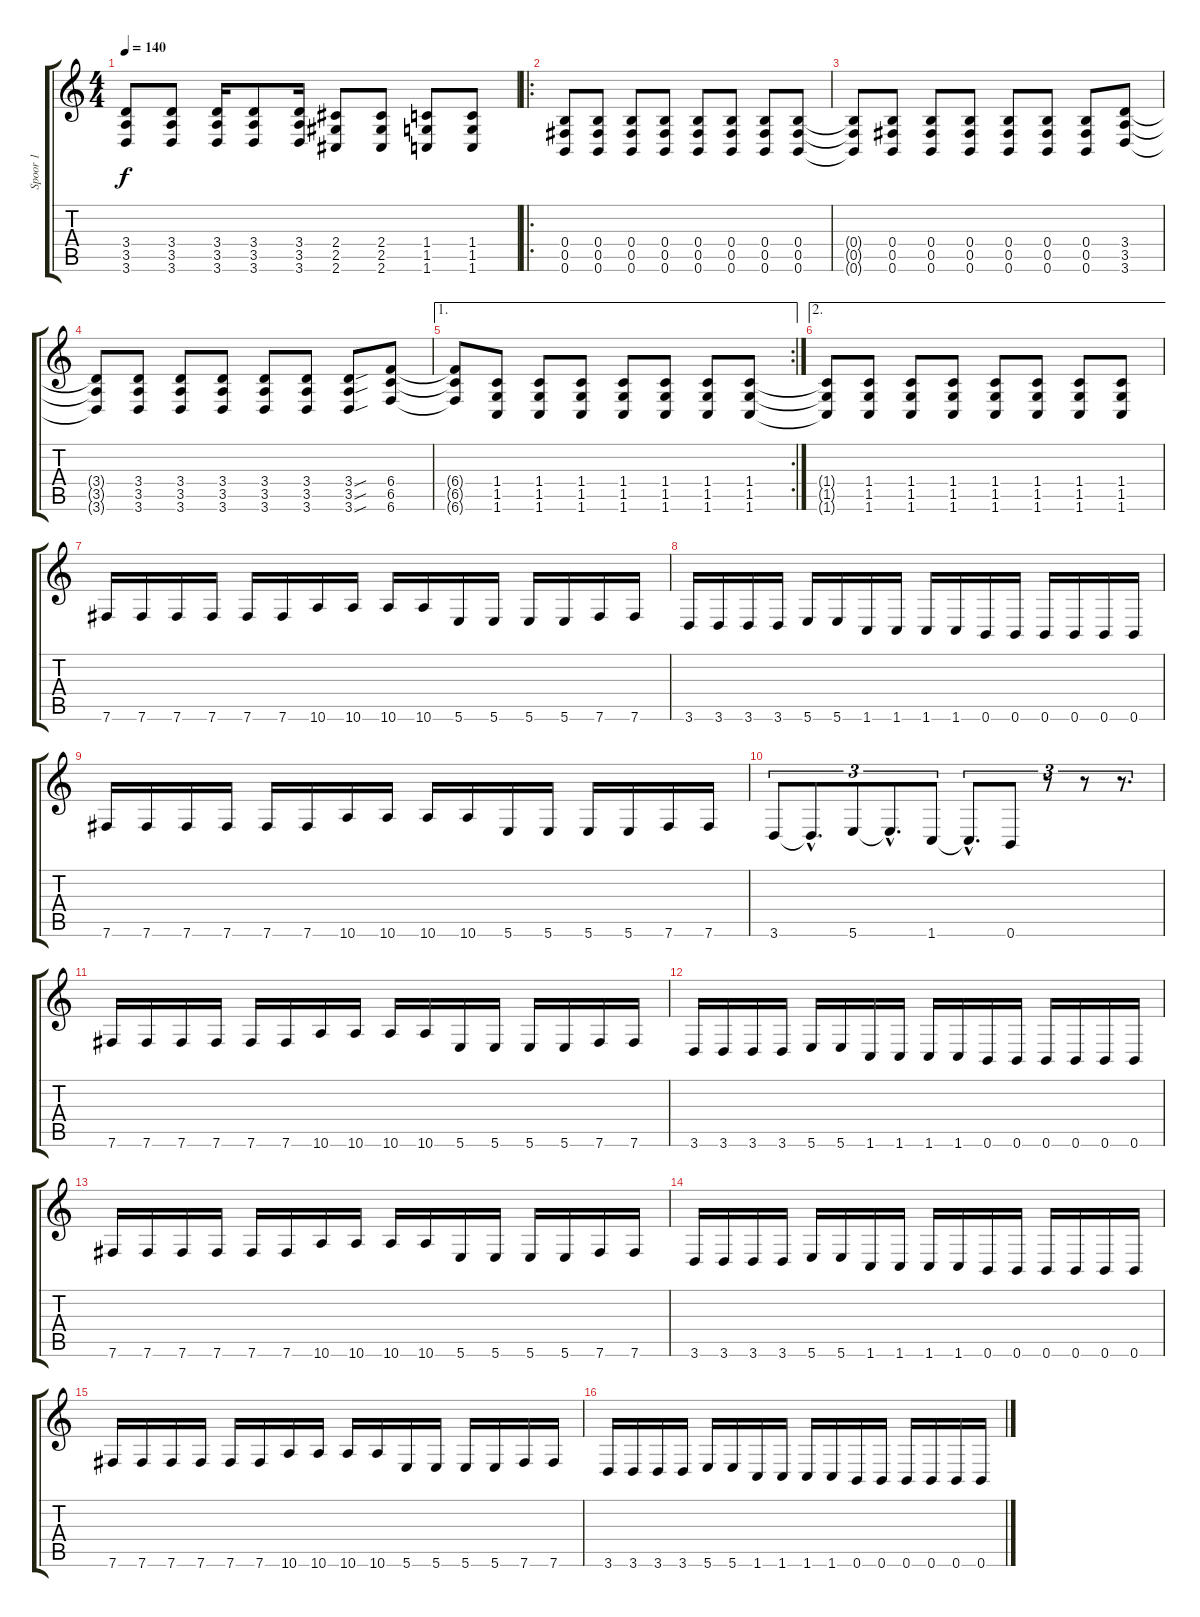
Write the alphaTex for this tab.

\track ("Spoor 1" "Spoor 1") {instrument distortionguitar}
\staff {score tabs}
\tuning (Db4 Ab3 E3 B2 Gb2 B1) {hide}
\ts (4 4)
\tempo 140
\clef g2
\ks c
(3.4 3.5 3.6).8{dy f} (3.4 3.5 3.6).8 (3.4 3.5 3.6).16 (3.4 3.5 3.6).8 (3.4 3.5 3.6).16 (2.4 2.5 2.6).8 (2.4 2.5 2.6).8 (1.4 1.5 1.6).8 (1.4 1.5 1.6).8 |
\ro
(0.4 0.5 0.6).8 (0.4 0.5 0.6).8 (0.4 0.5 0.6).8 (0.4 0.5 0.6).8 (0.4 0.5 0.6).8 (0.4 0.5 0.6).8 (0.4 0.5 0.6).8 (0.4 0.5 0.6).8 |
(0.4{t} 0.5{t} 0.6{t}).8 (0.4 0.5 0.6).8 (0.4 0.5 0.6).8 (0.4 0.5 0.6).8 (0.4 0.5 0.6).8 (0.4 0.5 0.6).8 (0.4 0.5 0.6).8 (3.4 3.5 3.6).8 |
(3.4{t} 3.5{t} 3.6{t}).8 (3.4 3.5 3.6).8 (3.4 3.5 3.6).8 (3.4 3.5 3.6).8 (3.4 3.5 3.6).8 (3.4 3.5 3.6).8 (3.4{sou} 3.5{sou} 3.6{sou}).8 (6.4 6.5 6.6).8 |
\ae 1
\rc 2
(6.4{t} 6.5{t} 6.6{t}).8 (1.4 1.5 1.6).8 (1.4 1.5 1.6).8 (1.4 1.5 1.6).8 (1.4 1.5 1.6).8 (1.4 1.5 1.6).8 (1.4 1.5 1.6).8 (1.4 1.5 1.6).8 |
\ae 2
(1.4{t} 1.5{t} 1.6{t}).8 (1.4 1.5 1.6).8 (1.4 1.5 1.6).8 (1.4 1.5 1.6).8 (1.4 1.5 1.6).8 (1.4 1.5 1.6).8 (1.4 1.5 1.6).8 (1.4 1.5 1.6).8 |
7.6.16 7.6.16 7.6.16 7.6.16 7.6.16 7.6.16 10.6.16 10.6.16 10.6.16 10.6.16 5.6.16 5.6.16 5.6.16 5.6.16 7.6.16 7.6.16 |
3.6.16 3.6.16 3.6.16 3.6.16 5.6.16 5.6.16 1.6.16 1.6.16 1.6.16 1.6.16 0.6.16 0.6.16 0.6.16 0.6.16 0.6.16 0.6.16 |
7.6.16 7.6.16 7.6.16 7.6.16 7.6.16 7.6.16 10.6.16 10.6.16 10.6.16 10.6.16 5.6.16 5.6.16 5.6.16 5.6.16 7.6.16 7.6.16 |
3.6.8{tu (3 2)} 3.6{hac t}.8{d tu (3 2)} 5.6.8{tu (3 2)} 5.6{hac t}.8{d tu (3 2)} 1.6.8{tu (3 2)} 1.6{hac t}.8{d tu (3 2)} 0.6.8{tu (3 2)} r.8{tu (3 2)} r.8{tu (3 2)} r.8{d tu (3 2)} |
7.6.16 7.6.16 7.6.16 7.6.16 7.6.16 7.6.16 10.6.16 10.6.16 10.6.16 10.6.16 5.6.16 5.6.16 5.6.16 5.6.16 7.6.16 7.6.16 |
3.6.16 3.6.16 3.6.16 3.6.16 5.6.16 5.6.16 1.6.16 1.6.16 1.6.16 1.6.16 0.6.16 0.6.16 0.6.16 0.6.16 0.6.16 0.6.16 |
7.6.16 7.6.16 7.6.16 7.6.16 7.6.16 7.6.16 10.6.16 10.6.16 10.6.16 10.6.16 5.6.16 5.6.16 5.6.16 5.6.16 7.6.16 7.6.16 |
3.6.16 3.6.16 3.6.16 3.6.16 5.6.16 5.6.16 1.6.16 1.6.16 1.6.16 1.6.16 0.6.16 0.6.16 0.6.16 0.6.16 0.6.16 0.6.16 |
7.6.16 7.6.16 7.6.16 7.6.16 7.6.16 7.6.16 10.6.16 10.6.16 10.6.16 10.6.16 5.6.16 5.6.16 5.6.16 5.6.16 7.6.16 7.6.16 |
3.6.16 3.6.16 3.6.16 3.6.16 5.6.16 5.6.16 1.6.16 1.6.16 1.6.16 1.6.16 0.6.16 0.6.16 0.6.16 0.6.16 0.6.16 0.6.16
